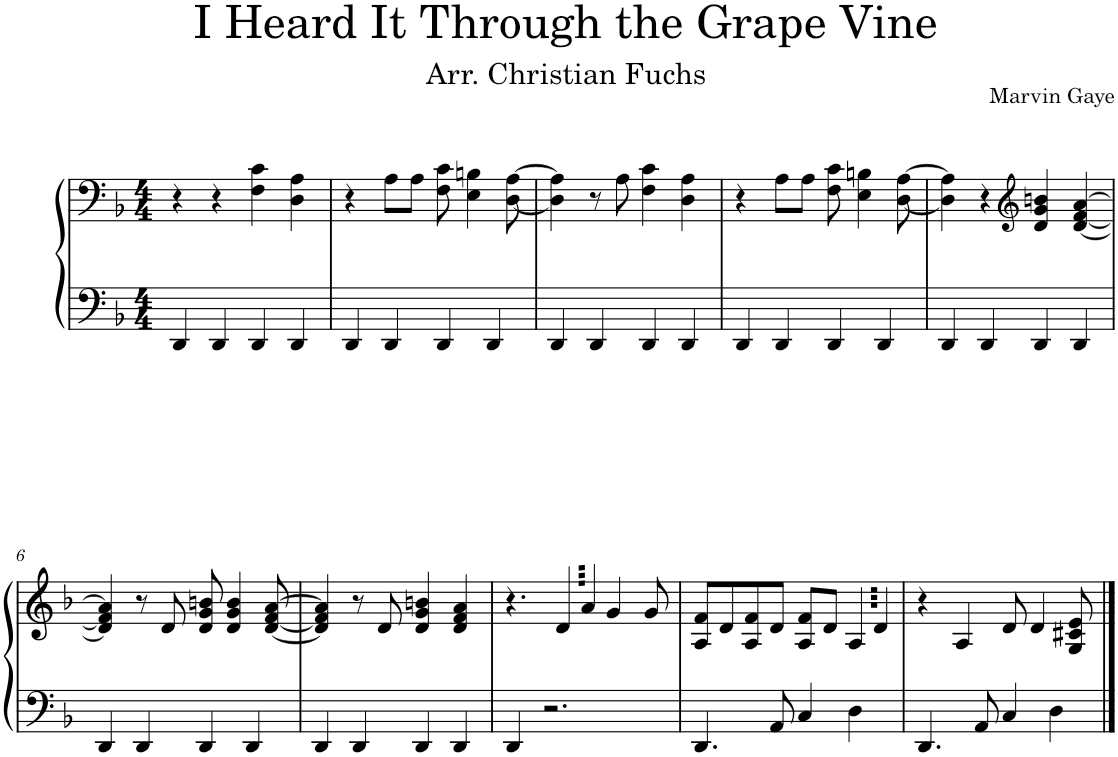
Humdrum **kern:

**kern	**kern
*part1	*part1
*staff2	*staff1
*I"Piano	*
*I'Pno.	*
*clefF4	*clefF4
*k[b-]	*k[b-]
*M4/4	*M4/4
=1	=1
4DD/	4r
4DD/	4r
4DD/	4F\ 4c\
4DD/	4D\ 4A\
=2	=2
4DD/	4r
4DD/	8A\L
.	8A\J
4DD/	8F\ 8c\
.	4E\ 4Bn\
4DD/	.
.	[8D\ [8A\
=3	=3
4DD/	4D\] 4A\]
4DD/	8r
.	8A\
4DD/	4F\ 4c\
4DD/	4D\ 4A\
=4	=4
4DD/	4r
4DD/	8A\L
.	8A\J
4DD/	8F\ 8c\
.	4E\ 4Bn\
4DD/	.
.	[8D\ [8A\
=5	=5
4DD/	4D\] 4A\]
4DD/	4r
*	*clefG2
4DD/	4d/ 4g/ 4bn/
4DD/	[4d/ [4f/ [4a/
!!LO:LB:g=z
=6	=6
4DD/	4d/] 4f/] 4a/]
4DD/	8r
.	8d/
4DD/	8d/ 8g/ 8bn/
.	4d/ 4g/ 4b/
4DD/	.
.	[8d/ [8f/ [8a/
=7	=7
4DD/	4d/] 4f/] 4a/]
4DD/	8r
.	8d/
4DD/	4d/ 4g/ 4bn/
4DD/	4d/ 4f/ 4a/
=8	=8
4DD/	4.r
2.r	.
*	*tremolo
.	64d/LLLL
.	64a/
.	64d/
.	64a/
.	64d/
.	64a/
.	64d/
.	64a/
.	64d/
.	64a/
.	64d/
.	64a/
.	64d/
.	64a/
.	64d/
.	64a/JJJJ
*	*Xtremolo
.	4g/
.	.
.	.
.	.
.	.
.	.
.	.
.	.
.	8g/
=9	=9
4.DD/	8A/ 8f/L
.	8d/
.	8A/ 8f/
8AA/	8d/J
4C/	8A/ 8f/L
.	8d/J
*	*tremolo
4D\	64A/LLLL
.	64d/
.	64A/
.	64d/
.	64A/
.	64d/
.	64A/
.	64d/
.	64A/
.	64d/
.	64A/
.	64d/
.	64A/
.	64d/
.	64A/
.	64d/JJJJ
*	*Xtremolo
=10	=10
4.DD/	4r
.	.
.	.
.	.
.	.
.	.
.	.
.	.
.	4A/
8AA/	.
4C/	8d/
.	4d/
4D\	.
.	8G/ 8c#X/ 8e/
==	==
*-	*-
